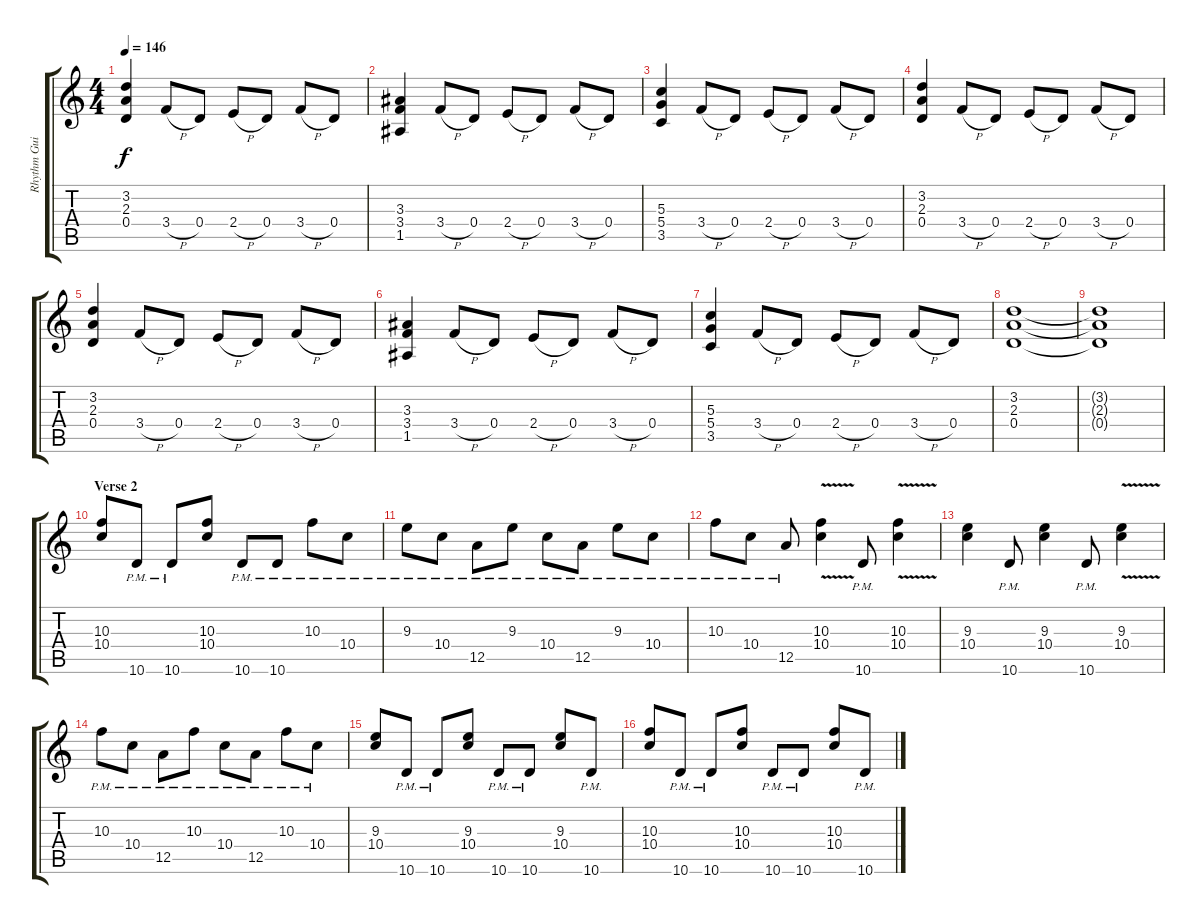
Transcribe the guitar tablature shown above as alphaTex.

\track ("Rhythm Guitar" "Rhythm Gui") {instrument distortionguitar}
\staff {score tabs}
\tuning (E4 B3 G3 D3 A2 E2) {hide}
\ts (4 4)
\tempo 146
\clef g2
\ks c
(3.2 2.3 0.4).4{dy f} 3.4{h}.8 0.4.8 2.4{h}.8 0.4.8 3.4{h}.8 0.4.8 |
(3.3 3.4 1.5).4 3.4{h}.8 0.4.8 2.4{h}.8 0.4.8 3.4{h}.8 0.4.8 |
(5.3 5.4 3.5).4 3.4{h}.8 0.4.8 2.4{h}.8 0.4.8 3.4{h}.8 0.4.8 |
(3.2 2.3 0.4).4 3.4{h}.8 0.4.8 2.4{h}.8 0.4.8 3.4{h}.8 0.4.8 |
(3.2 2.3 0.4).4 3.4{h}.8 0.4.8 2.4{h}.8 0.4.8 3.4{h}.8 0.4.8 |
(3.3 3.4 1.5).4 3.4{h}.8 0.4.8 2.4{h}.8 0.4.8 3.4{h}.8 0.4.8 |
(5.3 5.4 3.5).4 3.4{h}.8 0.4.8 2.4{h}.8 0.4.8 3.4{h}.8 0.4.8 |
(3.2 2.3 0.4).1 |
(3.2{t} 2.3{t} 0.4{t}).1 |
\section ("" "Verse 2")
(10.3 10.4).8 10.6{pm}.8 10.6{pm}.8 (10.3 10.4).8 10.6{pm}.8 10.6{pm}.8 10.3{pm}.8 10.4{pm}.8 |
9.3{pm}.8 10.4{pm}.8 12.5{pm}.8 9.3{pm}.8 10.4{pm}.8 12.5{pm}.8 9.3{pm}.8 10.4{pm}.8 |
10.3{pm}.8 10.4{pm}.8 12.5{pm}.8 (10.3{v} 10.4{v}).4 10.6{pm}.8 (10.3{v} 10.4{v}).4 |
(9.3 10.4).4 10.6{pm}.8 (9.3 10.4).4 10.6{pm}.8 (9.3{v} 10.4{v}).4 |
10.3{pm}.8 10.4{pm}.8 12.5{pm}.8 10.3{pm}.8 10.4{pm}.8 12.5{pm}.8 10.3{pm}.8 10.4{pm}.8 |
(9.3 10.4).8 10.6{pm}.8 10.6{pm}.8 (9.3 10.4).8 10.6{pm}.8 10.6{pm}.8 (9.3 10.4).8 10.6{pm}.8 |
(10.3 10.4).8 10.6{pm}.8 10.6{pm}.8 (10.3 10.4).8 10.6{pm}.8 10.6{pm}.8 (10.3 10.4).8 10.6{pm}.8
